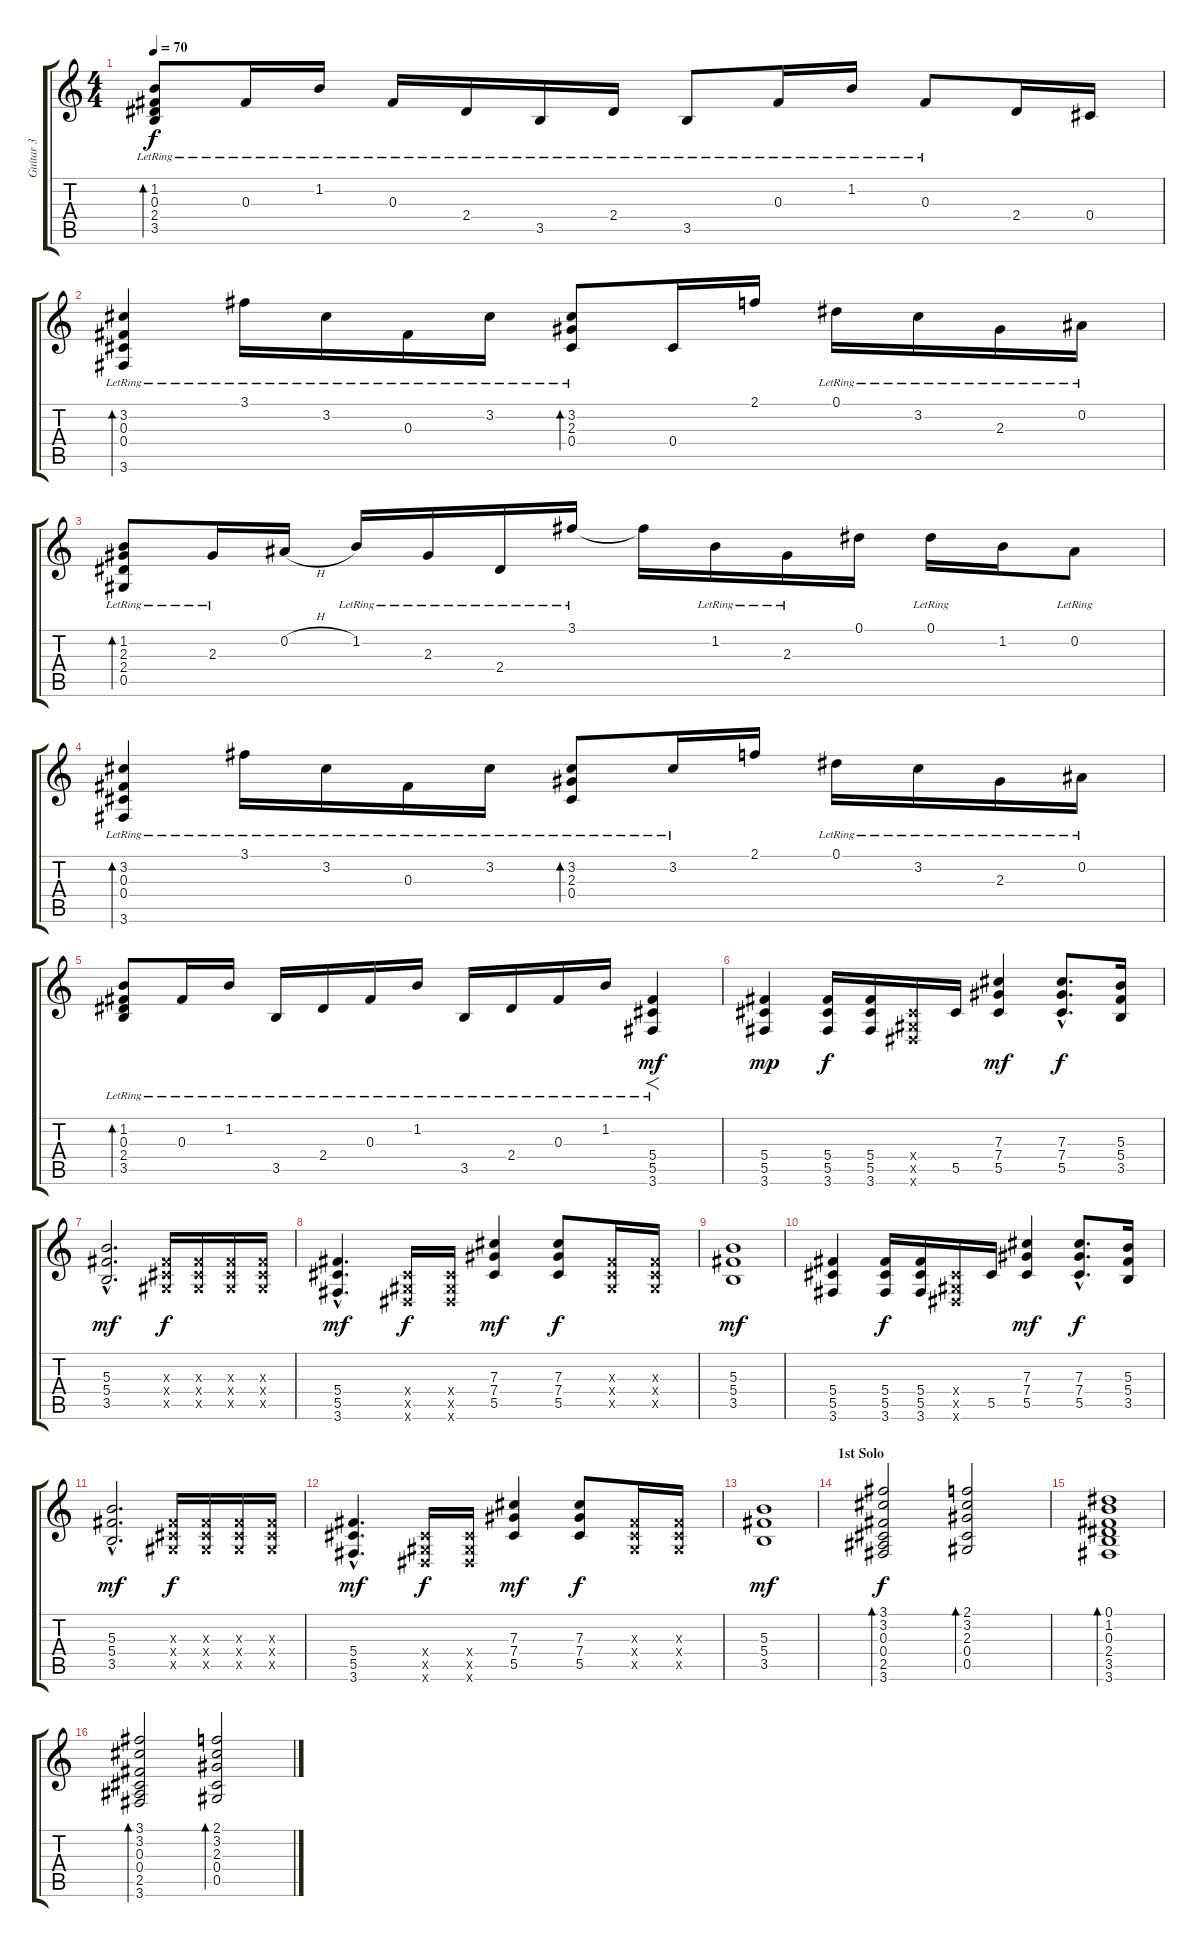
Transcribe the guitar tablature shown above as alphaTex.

\track ("Guitar 3" "Guitar 3") {instrument overdrivenguitar}
\staff {score tabs}
\tuning (Eb4 Bb3 Gb3 Db3 Ab2 Eb2) {hide}
\ts (4 4)
\tempo 70
\clef g2
\ks c
(1.2{lr} 0.3 2.4{lr} 3.5{lr}).8{bd 30 dy f} 0.3{lr}.16 1.2{lr}.16 0.3{lr}.16 2.4{lr}.16 3.5{lr}.16 2.4{lr}.16 3.5{lr}.8 0.3{lr}.16 1.2{lr}.16 0.3{lr}.8 2.4.16 0.4.16 |
(3.2 0.3{lr} 0.4{lr} 3.6{lr}).4{bd 30} 3.1{lr}.16 3.2{lr}.16 0.3{lr}.16 3.2{lr}.16 (3.2{lr} 2.3{lr} 0.4{lr}).8{bd 30} 0.4.16 2.1.16 0.1{lr}.16 3.2{lr}.16 2.3{lr}.16 0.2{lr}.16 |
(1.2{lr} 2.3 2.4{lr} 0.5{lr}).8{bd 30} 2.3{lr}.16 0.2{h}.16 1.2{lr}.16 2.3{lr}.16 2.4{lr}.16 3.1{lr}.16 3.1{t}.16 1.2{lr}.16 2.3{lr}.16 0.1.16 0.1{lr}.16 1.2.16 0.2{lr}.8 |
(3.2 0.3{lr} 0.4{lr} 3.6{lr}).4{bd 30} 3.1{lr}.16 3.2{lr}.16 0.3{lr}.16 3.2{lr}.16 (3.2{lr} 2.3{lr} 0.4{lr}).8{bd 30} 3.2{lr}.16 2.1.16 0.1{lr}.16 3.2{lr}.16 2.3{lr}.16 0.2{lr}.16 |
(1.2{lr} 0.3 2.4{lr} 3.5{lr}).8{bd 30} 0.3{lr}.16 1.2{lr}.16 3.5{lr}.16 2.4{lr}.16 0.3{lr}.16 1.2{lr}.16 3.5{lr}.16 2.4{lr}.16 0.3{lr}.16 1.2{lr}.16 (5.4{lr} 5.5 3.6).4{f dy mf volume 13 instrument distortionguitar} |
(5.4 5.5 3.6).4{dy mp} (5.4 5.5 3.6).16{dy f} (5.4 5.5 3.6).16 (0.4{x} 0.5{x} 0.6{x}).16 5.5.16 (7.3 7.4 5.5).4{dy mf} (7.3{hac} 7.4{hac} 5.5{hac}).8{d dy f} (5.3 5.4 3.5).16 |
(5.3{hac} 5.4{hac} 3.5{hac}).2{d dy mf} (0.3{x} 0.4{x} 0.5{x}).16{dy f} (0.3{x} 0.4{x} 0.5{x}).16 (0.3{x} 0.4{x} 0.5{x}).16 (0.3{x} 0.4{x} 0.5{x}).16 |
(5.4{hac} 5.5{hac} 3.6{hac}).4{d dy mf} (0.4{x} 0.5{x} 0.6{x}).16{dy f} (0.4{x} 0.5{x} 0.6{x}).16 (7.3 7.4 5.5).4{dy mf} (7.3 7.4 5.5).8{dy f} (0.3{x} 0.4{x} 0.5{x}).16 (0.3{x} 0.4{x} 0.5{x}).16 |
(5.3 5.4 3.5).1{dy mf} |
(5.4 5.5 3.6).4{volume 12} (5.4 5.5 3.6).16{dy f} (5.4 5.5 3.6).16 (0.4{x} 0.5{x} 0.6{x}).16 5.5.16 (7.3 7.4 5.5).4{dy mf} (7.3{hac} 7.4{hac} 5.5{hac}).8{d dy f} (5.3 5.4 3.5).16 |
(5.3{hac} 5.4{hac} 3.5{hac}).2{d dy mf} (0.3{x} 0.4{x} 0.5{x}).16{dy f} (0.3{x} 0.4{x} 0.5{x}).16 (0.3{x} 0.4{x} 0.5{x}).16 (0.3{x} 0.4{x} 0.5{x}).16 |
(5.4{hac} 5.5{hac} 3.6{hac}).4{d dy mf} (0.4{x} 0.5{x} 0.6{x}).16{dy f} (0.4{x} 0.5{x} 0.6{x}).16 (7.3 7.4 5.5).4{dy mf} (7.3 7.4 5.5).8{dy f} (0.3{x} 0.4{x} 0.5{x}).16 (0.3{x} 0.4{x} 0.5{x}).16 |
(5.3 5.4 3.5).1{dy mf volume 4} |
\section ("" "1st Solo")
(3.1 3.2 0.3 0.4 2.5 3.6).2{bd 60 dy f volume 8 instrument electricguitarjazz} (2.1 3.2 2.3 0.4 0.5).2{bd 60} |
(0.1 1.2 0.3 2.4 3.5 3.6).1{bd 60} |
(3.1 3.2 0.3 0.4 2.5 3.6).2{bd 60 volume 8 instrument electricguitarjazz} (2.1 3.2 2.3 0.4 0.5).2{bd 60}
